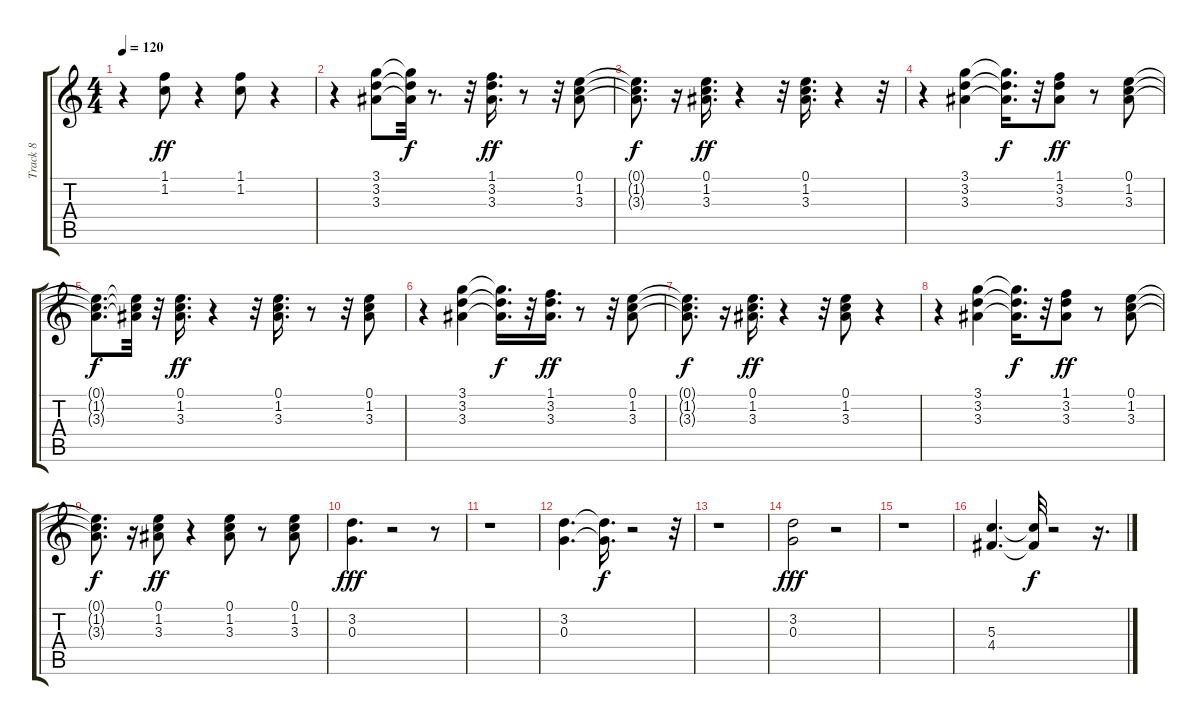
\track ("Track 8" "Track 8") {instrument electricguitarmuted}
\staff {score tabs}
\tuning (E4 B3 G3 D3 A2 E2) {hide}
\ts (4 4)
\tempo 120
\clef g2
\ks c
r.4{dy ff} (1.1 1.2).8 r.4 (1.1 1.2).8 r.4 |
r.4 (3.1 3.2 3.3).8 (3.1{t} 3.2{t} 3.3{t}).32{dy f} r.8{d} r.32 (1.1 3.2 3.3).16{d dy ff} r.8 r.32 (0.1 1.2 3.3).8 |
(0.1{t} 1.2{t} 3.3{t}).8{d dy f} r.16 (0.1 1.2 3.3).16{d dy ff} r.4 r.32 (0.1 1.2 3.3).16{d} r.4 r.32 |
r.4 (3.1 3.2 3.3).4 (3.1{t} 3.2{t} 3.3{t}).16{d dy f} r.32 (1.1 3.2 3.3).8{dy ff} r.8 (0.1 1.2 3.3).8 |
(0.1{t} 1.2{t} 3.3{t}).8{d dy f} (0.1{t} 1.2{t} 3.3{t}).32 r.32 (0.1 1.2 3.3).16{d dy ff} r.4 r.32 (0.1 1.2 3.3).16{d} r.8 r.32 (0.1 1.2 3.3).8 |
r.4 (3.1 3.2 3.3).4 (3.1{t} 3.2{t} 3.3{t}).16{d dy f} r.32 (1.1 3.2 3.3).16{d dy ff} r.8 r.32 (0.1 1.2 3.3).8 |
(0.1{t} 1.2{t} 3.3{t}).8{d dy f} r.16 (0.1 1.2 3.3).16{d dy ff} r.4 r.32 (0.1 1.2 3.3).8 r.4 |
r.4 (3.1 3.2 3.3).4 (3.1{t} 3.2{t} 3.3{t}).16{d dy f} r.32 (1.1 3.2 3.3).8{dy ff} r.8 (0.1 1.2 3.3).8 |
(0.1{t} 1.2{t} 3.3{t}).8{d dy f} r.16 (0.1 1.2 3.3).8{dy ff} r.4 (0.1 1.2 3.3).8 r.8 (0.1 1.2 3.3).8 |
(3.2 0.3).4{d dy fff} r.2 r.8 |
r.1 |
(3.2 0.3).4{d} (3.2{t} 0.3{t}).16{d dy f} r.2 r.32 |
r.1 |
(3.2 0.3).2{dy fff} r.2 |
r.1 |
(5.3 4.4).4{d} (5.3{t} 4.4{t}).32{dy f} r.2 r.16{d}
